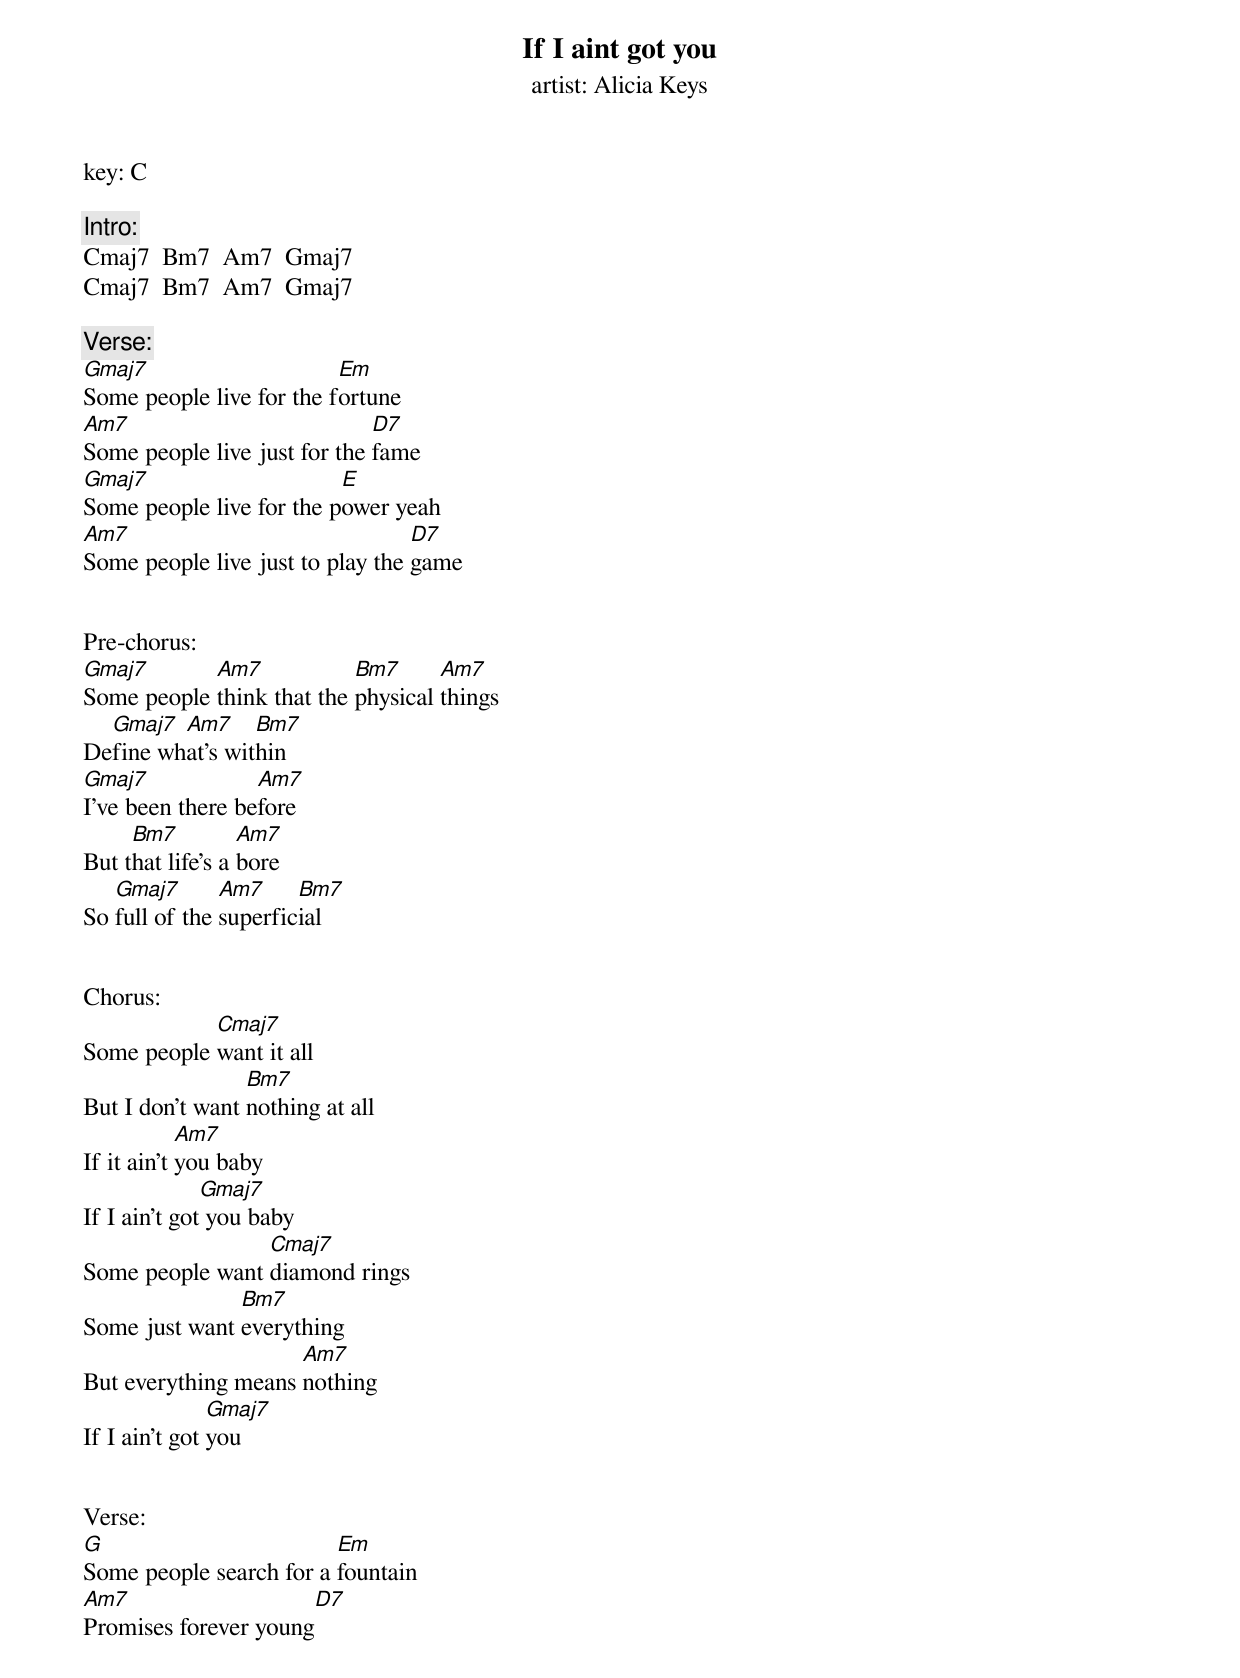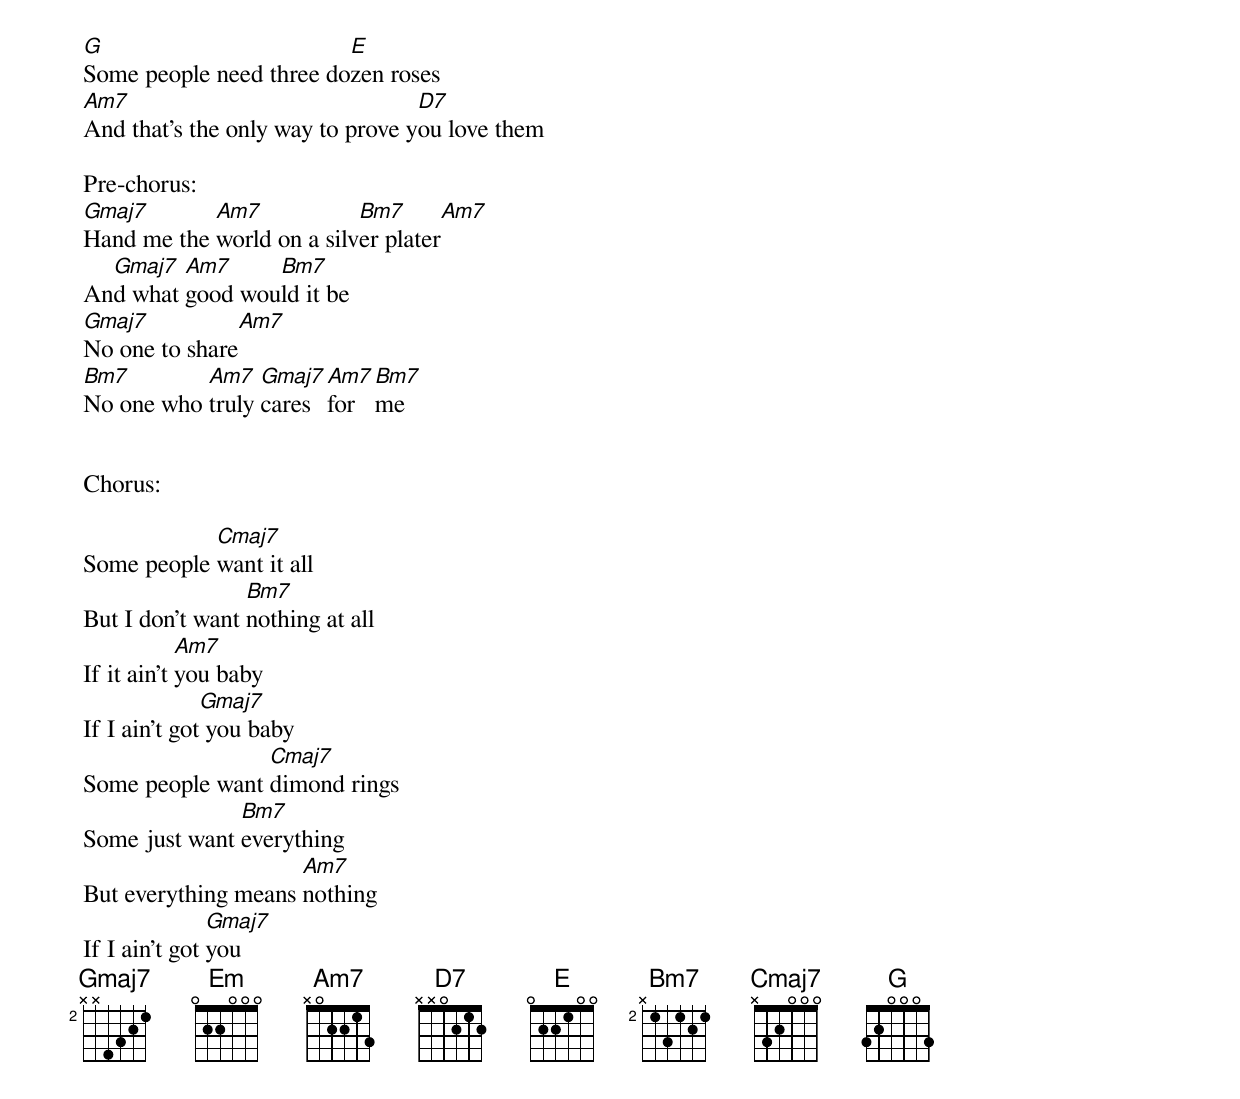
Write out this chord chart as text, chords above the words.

If I aint got you
artist: Alicia Keys
key: C

Intro:
Cmaj7  Bm7  Am7  Gmaj7
Cmaj7  Bm7  Am7  Gmaj7

Verse:
Gmaj7                     Em
Some people live for the fortune
Am7                           D7
Some people live just for the fame
Gmaj7                     E
Some people live for the power yeah
Am7                               D7
Some people live just to play the game


Pre-chorus:
Gmaj7       Am7            Bm7      Am7
Some people think that the physical things
  Gmaj7  Am7     Bm7
Define what's within
Gmaj7             Am7
I've been there before
     Bm7          Am7
But that life's a bore
   Gmaj7       Am7     Bm7
So full of the superficial


Chorus:
            Cmaj7
Some people want it all
                 Bm7
But I don't want nothing at all
            Am7
If it ain't you baby
              Gmaj7
If I ain't got you baby
                 Cmaj7
Some people want diamond rings
               Bm7
Some just want everything
                     Am7
But everything means nothing
               Gmaj7
If I ain't got you


Verse:
G                        Em
Some people search for a fountain
Am7                           D7
Promises forever young
G                        E
Some people need three dozen roses
Am7                               D7
And that's the only way to prove you love them

Pre-chorus:
Gmaj7       Am7            Bm7      Am7
Hand me the world on a silver plater
  Gmaj7  Am7     Bm7
And what good would it be
Gmaj7             Am7
No one to share
Bm7        Am7   Gmaj7 Am7 Bm7
No one who truly cares for me


Chorus:

            Cmaj7
Some people want it all
                 Bm7
But I don't want nothing at all
            Am7
If it ain't you baby
              Gmaj7
If I ain't got you baby
                 Cmaj7
Some people want dimond rings
               Bm7
Some just want everything
                     Am7
But everything means nothing
               Gmaj7
If I ain't got you
